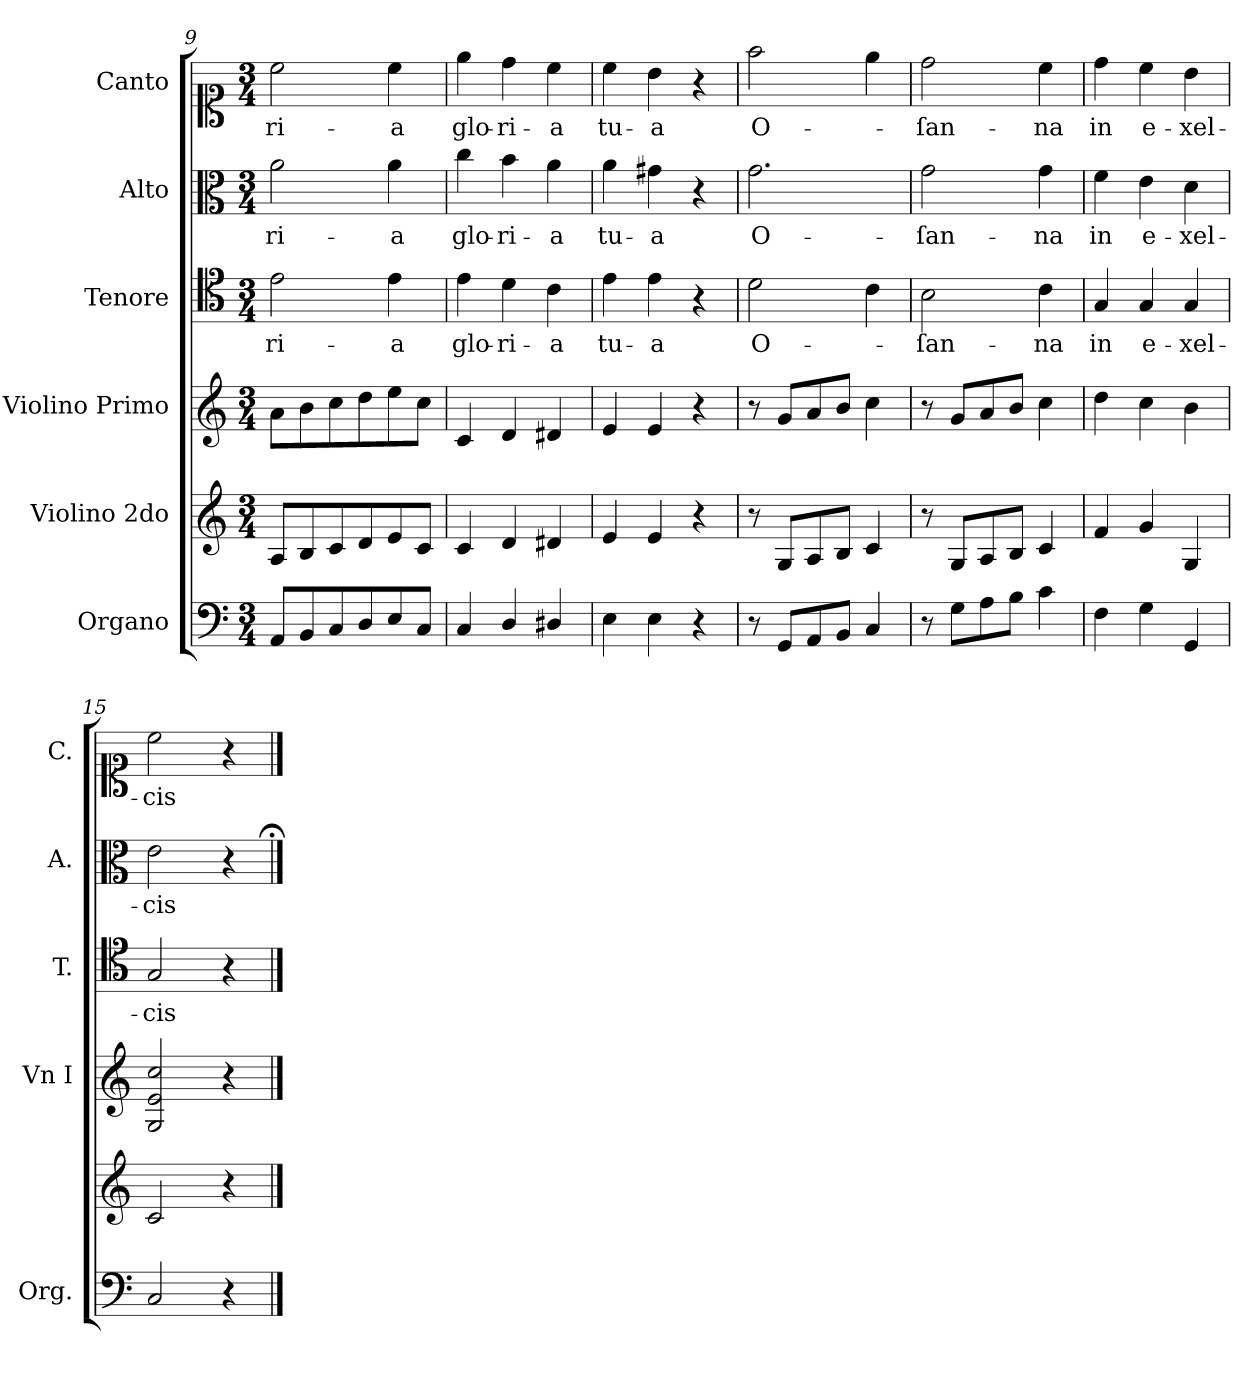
**kern	**kern	**kern	**kern	**text	**kern	**text	**kern	**text
*part6	*part5	*part4	*part3	*part3	*part2	*part2	*part1	*part1
*staff6	*staff5	*staff4	*staff3	*staff3	*staff2	*staff2	*staff1	*staff1
*I"Organo	*I"Violino 2do	*I"Violino Primo	*I"Tenore	*	*I"Alto	*	*I"Canto	*
*I'Org.	*	*I'Vn I	*I'T.	*	*I'A.	*	*I'C.	*
*clefF4	*clefG2	*clefG2	*clefC4	*	*clefC3	*	*clefC1	*
*k[]	*k[]	*k[]	*k[]	*	*k[]	*	*k[]	*
*C:	*C:	*C:	*C:	*	*C:	*	*C:	*
*M3/4	*M3/4	*M3/4	*M3/4	*	*M3/4	*	*M3/4	*
=9	=9	=9	=9	=9	=9	=9	=9	=9
8AA/L	8A/L	8a\L	2e\	-ri-	2a\	-ri-	2cc\	-ri-
8BB/	8B/	8b\	.	.	.	.	.	.
8C/	8c/	8cc\	.	.	.	.	.	.
8D/	8d/	8dd\	.	.	.	.	.	.
8E/	8e/	8ee\	4e\	-a	4a\	-a	4cc\	-a
8C/J	8c/J	8cc\J	.	.	.	.	.	.
=10	=10	=10	=10	=10	=10	=10	=10	=10
4C/	4c/	4c/	4e\	glo-	4cc\	glo-	4ee\	glo-
4D/	4d/	4d/	4d\	-ri-	4b\	-ri-	4dd\	-ri-
4D#X/	4d#X/	4d#X/	4c\	-a	4a\	-a	4cc\	-a
=11	=11	=11	=11	=11	=11	=11	=11	=11
4E\	4e/	4e/	4e\	tu-	4a\	tu-	4cc\	tu-
4E\	4e/	4e/	4e\	-a	4g#X\	-a	4b\	-a
4r	4r	4r	4r	.	4r	.	4r	.
=12	=12	=12	=12	=12	=12	=12	=12	=12
8r	8r	8r	2d\	O-	2.g\	O-	2ff\	O-
8GG/L	8G/L	8g/L	.	.	.	.	.	.
8AA/	8A/	8a/	.	.	.	.	.	.
8BB/J	8B/J	8b/J	.	.	.	.	.	.
4C/	4c/	4cc\	4c\	.	.	.	4ee\	.
=13	=13	=13	=13	=13	=13	=13	=13	=13
8r	8r	8r	2B\	-ſan-	2g\	-ſan-	2dd\	-ſan-
8G\L	8G/L	8g/L	.	.	.	.	.	.
8A\	8A/	8a/	.	.	.	.	.	.
8B\J	8B/J	8b/J	.	.	.	.	.	.
4c\	4c/	4cc\	4c\	-na	4g\	-na	4cc\	-na
=14	=14	=14	=14	=14	=14	=14	=14	=14
4F\	4f/	4dd\	4G/	in	4f\	in	4dd\	in
4G\	4g/	4cc\	4G/	e-	4e\	e-	4cc\	e-
4GG/	4G/	4b\	4G/	-xel-	4d\	-xel-	4b\	-xel-
=15	=15	=15	=15	=15	=15	=15	=15	=15
2C/	2c/	2G/ 2e/ 2cc/	2G/	-cis	2e\	-cis	2cc\	-cis
4r	4r	4r	4r	.	4r	.	4r	.
==	==	==	==	==	==;	==	==	==
*-	*-	*-	*-	*-	*-	*-	*-	*-
